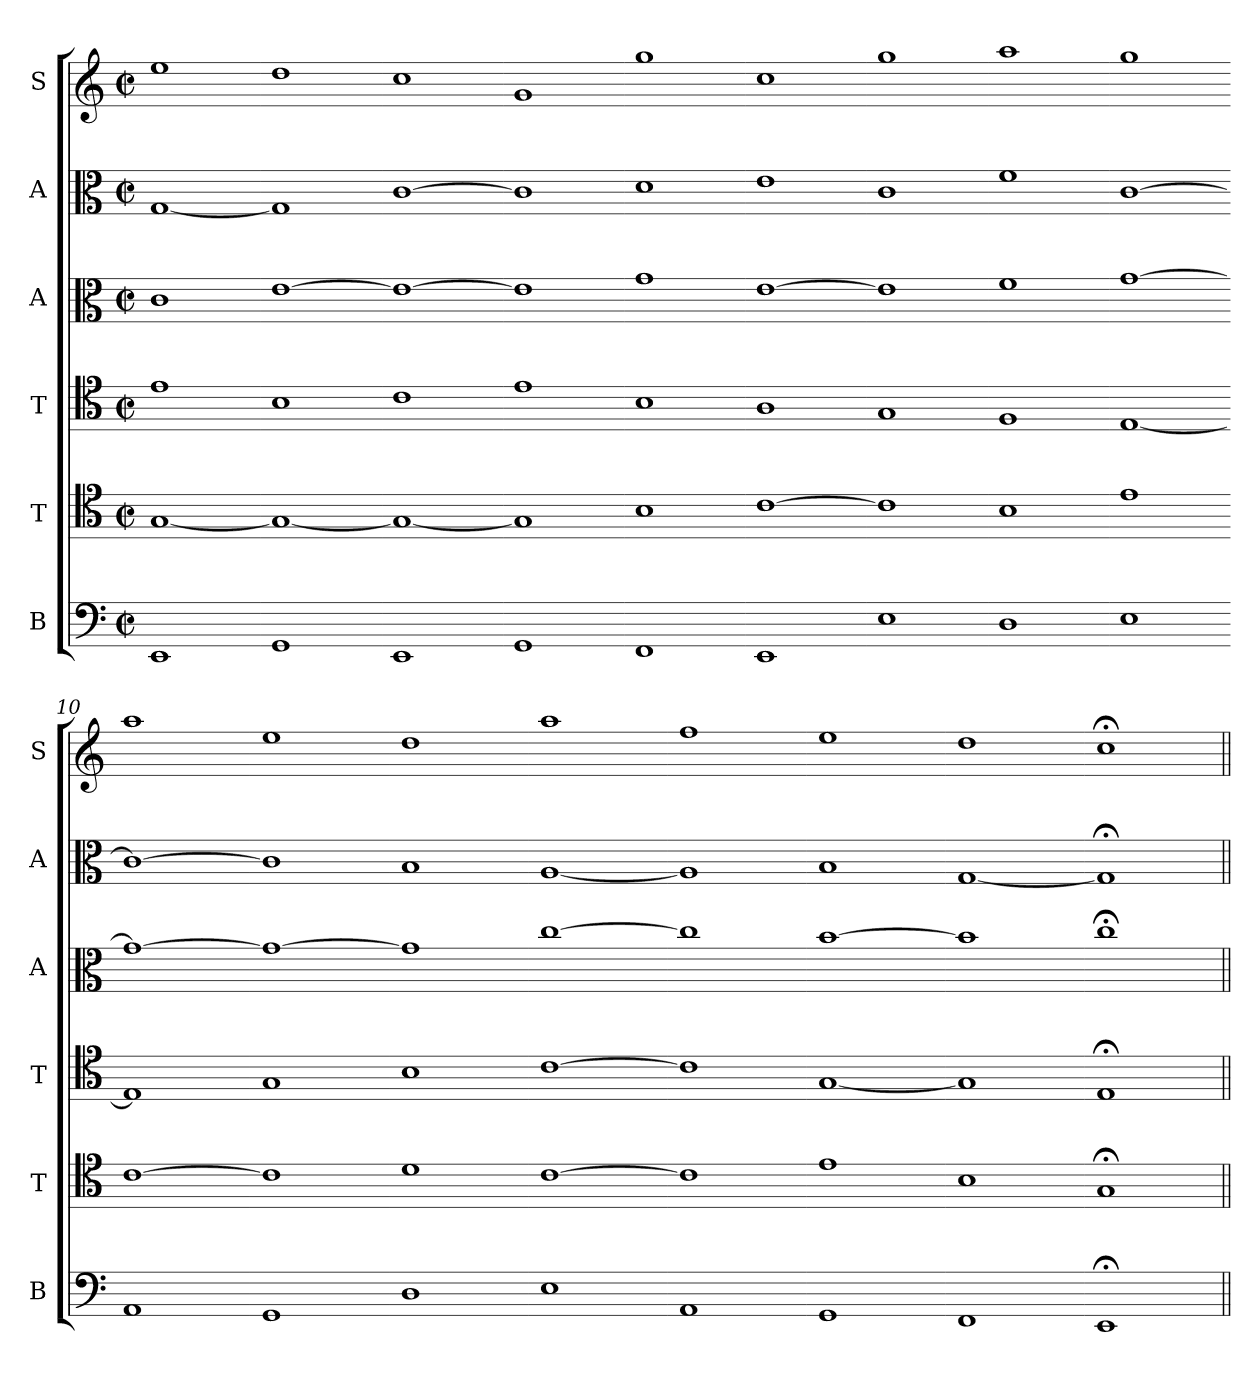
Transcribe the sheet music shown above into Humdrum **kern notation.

**kern	**kern	**kern	**kern	**kern	**kern
*part6	*part5	*part4	*part3	*part2	*part1
*staff6	*staff5	*staff4	*staff3	*staff2	*staff1
*I"B	*I"T	*I"T	*I"A	*I"A	*I"S
*I'B	*I'T	*I'T	*I'A	*I'A	*I'S
*clefF4	*clefC4	*clefC4	*clefC3	*clefC3	*clefG2
*k[]	*k[]	*k[]	*k[]	*k[]	*k[]
*M2/2	*M2/2	*M2/2	*M2/2	*M2/2	*M2/2
*met(c|)	*met(c|)	*met(c|)	*met(c|)	*met(c|)	*met(c|)
*MM208	*MM208	*MM208	*MM208	*MM208	*MM208
=1	=1	=1	=1	=1	=1
1EE	[1G	1e	1c	[1G	1ee
=2-	=2-	=2-	=2-	=2-	=2-
1GG	1G_	1B	[1e	1G]	1dd
=3-	=3-	=3-	=3-	=3-	=3-
1EE	1G_	1c	1e_	[1c	1cc
=4-	=4-	=4-	=4-	=4-	=4-
1GG	1G]	1e	1e]	1c]	1g
=5-	=5-	=5-	=5-	=5-	=5-
1FF	1B	1B	1g	1d	1gg
=6-	=6-	=6-	=6-	=6-	=6-
1EE	[1c	1A	[1e	1e	1cc
=7-	=7-	=7-	=7-	=7-	=7-
1E	1c]	1G	1e]	1c	1gg
=8-	=8-	=8-	=8-	=8-	=8-
1D	1B	1F	1f	1f	1aa
=9-	=9-	=9-	=9-	=9-	=9-
1E	1e	[1E	[1g	[1c	1gg
=10-	=10-	=10-	=10-	=10-	=10-
1AA	[1c	1E]	1g_	1c_	1aa
=11-	=11-	=11-	=11-	=11-	=11-
1GG	1c]	1G	1g_	1c]	1ee
=12-	=12-	=12-	=12-	=12-	=12-
1D	1d	1B	1g]	1B	1dd
=13-	=13-	=13-	=13-	=13-	=13-
1E	[1c	[1c	[1cc	[1A	1aa
=14-	=14-	=14-	=14-	=14-	=14-
1AA	1c]	1c]	1cc]	1A]	1ff
=15-	=15-	=15-	=15-	=15-	=15-
1GG	1e	[1G	[1b	1B	1ee
=16-	=16-	=16-	=16-	=16-	=16-
1FF	1B	1G]	1b]	[1G	1dd
=17-	=17-	=17-	=17-	=17-	=17-
1EE;<	1G;<	1E;<	1cc;<	1G;]	1cc;<
=||	=||	=||	=||	=||	=||
*-	*-	*-	*-	*-	*-
